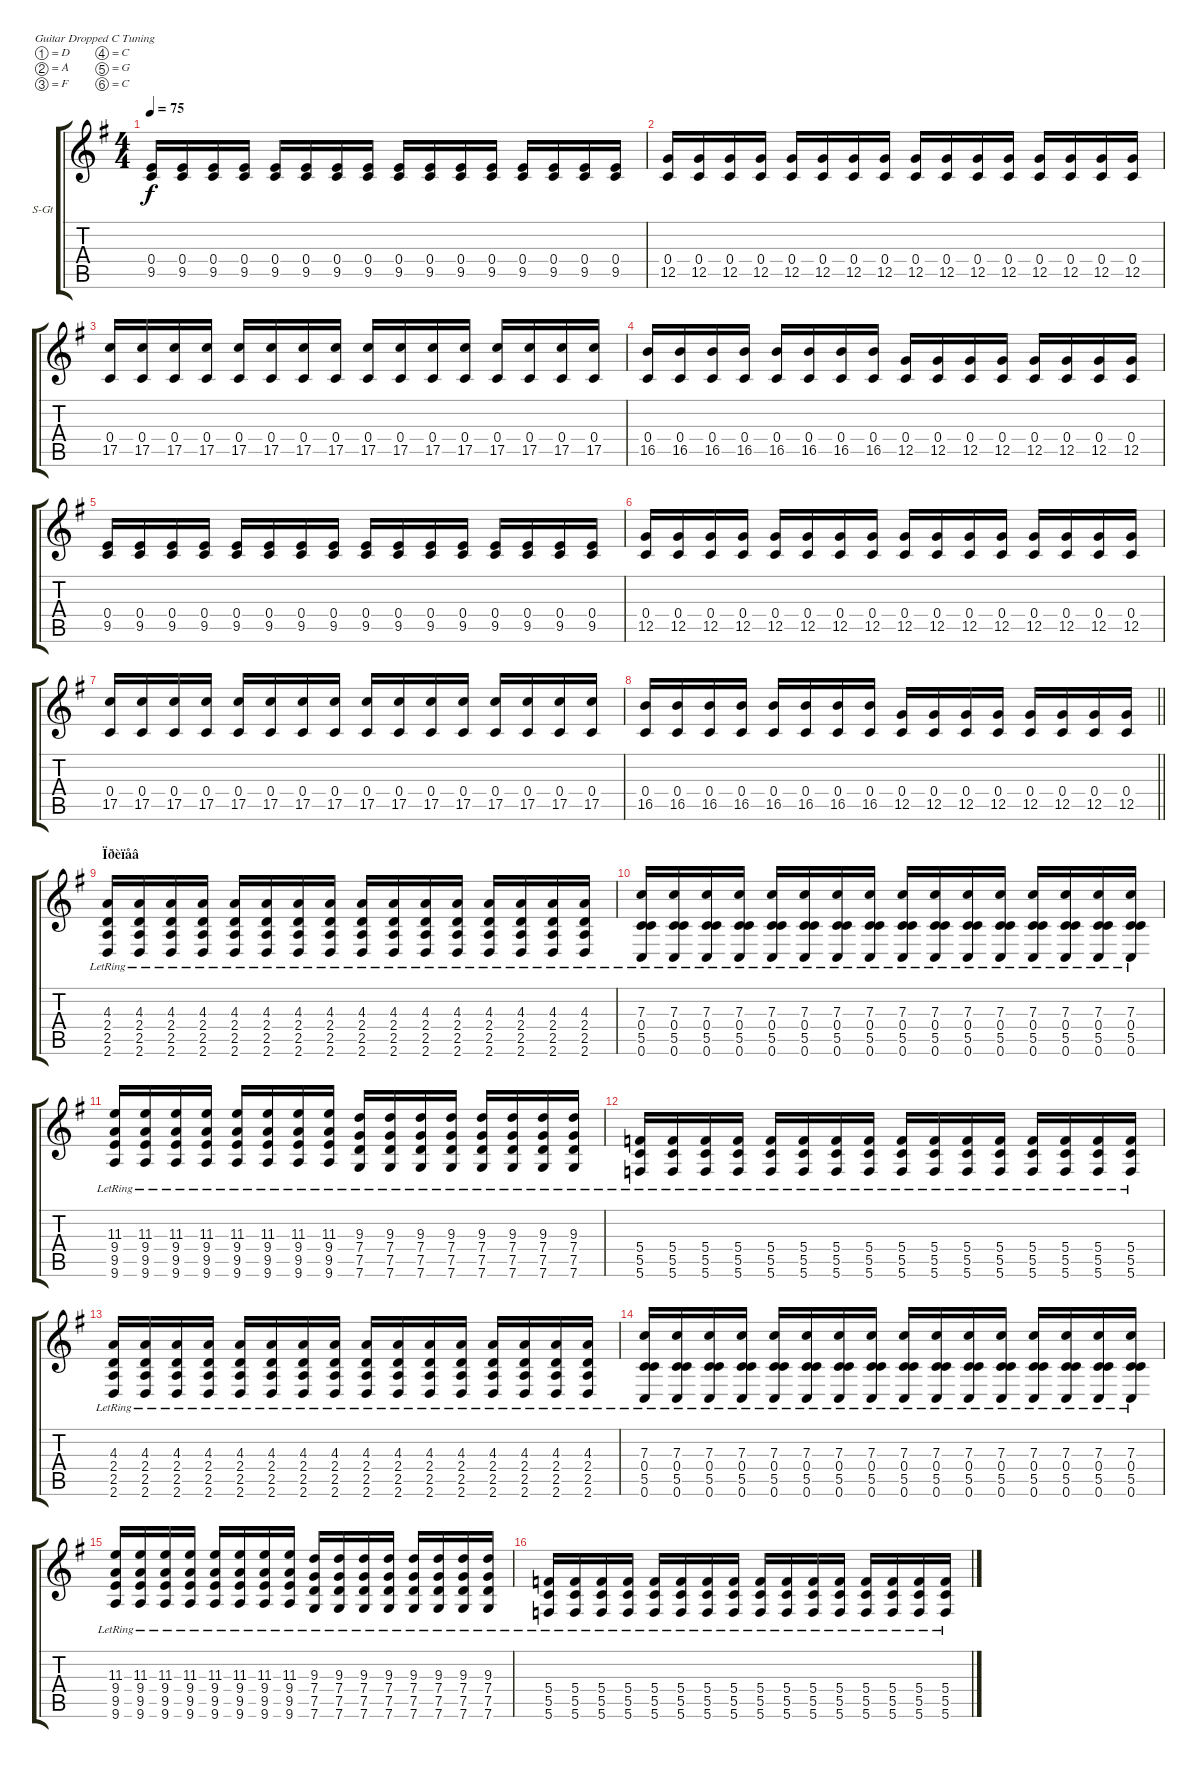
\bracketExtendMode groupsimilarinstruments
\firstSystemTrackNameOrientation horizontal
\otherSystemsTrackNameOrientation horizontal
\track ("Steel Guitar" "S-Gt") {mute instrument acousticguitarsteel}
\staff {score tabs}
\tuning (D4 A3 F3 C3 G2 C2)
\ts (4 4)
\tempo 75
\clef g2
\scale
0.333333
\ks eminor
(0.4 9.5).16{dy f} (0.4 9.5).16 (0.4 9.5).16 (0.4 9.5).16 (0.4 9.5).16 (0.4 9.5).16 (0.4 9.5).16 (0.4 9.5).16 (0.4 9.5).16 (0.4 9.5).16 (0.4 9.5).16 (0.4 9.5).16 (0.4 9.5).16 (0.4 9.5).16 (0.4 9.5).16 (0.4 9.5).16 |
\scale
0.333333 (0.4 12.5).16 (0.4 12.5).16 (0.4 12.5).16 (0.4 12.5).16 (0.4 12.5).16 (0.4 12.5).16 (0.4 12.5).16 (0.4 12.5).16 (0.4 12.5).16 (0.4 12.5).16 (0.4 12.5).16 (0.4 12.5).16 (0.4 12.5).16 (0.4 12.5).16 (0.4 12.5).16 (0.4 12.5).16 |
\scale
0.333333 (0.4 17.5).16 (0.4 17.5).16 (0.4 17.5).16 (0.4 17.5).16 (0.4 17.5).16 (0.4 17.5).16 (0.4 17.5).16 (0.4 17.5).16 (0.4 17.5).16 (0.4 17.5).16 (0.4 17.5).16 (0.4 17.5).16 (0.4 17.5).16 (0.4 17.5).16 (0.4 17.5).16 (0.4 17.5).16 |
\scale
0.333333 (0.4 16.5).16 (0.4 16.5).16 (0.4 16.5).16 (0.4 16.5).16 (0.4 16.5).16 (0.4 16.5).16 (0.4 16.5).16 (0.4 16.5).16 (0.4 12.5).16 (0.4 12.5).16 (0.4 12.5).16 (0.4 12.5).16 (0.4 12.5).16 (0.4 12.5).16 (0.4 12.5).16 (0.4 12.5).16 |
\scale
0.333333 (0.4 9.5).16 (0.4 9.5).16 (0.4 9.5).16 (0.4 9.5).16 (0.4 9.5).16 (0.4 9.5).16 (0.4 9.5).16 (0.4 9.5).16 (0.4 9.5).16 (0.4 9.5).16 (0.4 9.5).16 (0.4 9.5).16 (0.4 9.5).16 (0.4 9.5).16 (0.4 9.5).16 (0.4 9.5).16 |
\scale
0.333333 (0.4 12.5).16 (0.4 12.5).16 (0.4 12.5).16 (0.4 12.5).16 (0.4 12.5).16 (0.4 12.5).16 (0.4 12.5).16 (0.4 12.5).16 (0.4 12.5).16 (0.4 12.5).16 (0.4 12.5).16 (0.4 12.5).16 (0.4 12.5).16 (0.4 12.5).16 (0.4 12.5).16 (0.4 12.5).16 |
\scale
0.333333 (0.4 17.5).16 (0.4 17.5).16 (0.4 17.5).16 (0.4 17.5).16 (0.4 17.5).16 (0.4 17.5).16 (0.4 17.5).16 (0.4 17.5).16 (0.4 17.5).16 (0.4 17.5).16 (0.4 17.5).16 (0.4 17.5).16 (0.4 17.5).16 (0.4 17.5).16 (0.4 17.5).16 (0.4 17.5).16 |
\scale
0.333333
\barLineRight lightlight
(0.4 16.5).16 (0.4 16.5).16 (0.4 16.5).16 (0.4 16.5).16 (0.4 16.5).16 (0.4 16.5).16 (0.4 16.5).16 (0.4 16.5).16 (0.4 12.5).16 (0.4 12.5).16 (0.4 12.5).16 (0.4 12.5).16 (0.4 12.5).16 (0.4 12.5).16 (0.4 12.5).16 (0.4 12.5).16 |
\section ("" "Ïðèïåâ")
\scale
0.333333 (4.3{lr} 2.4{lr} 2.5{lr} 2.6{lr}).16 (4.3{lr} 2.4{lr} 2.5{lr} 2.6{lr}).16 (4.3{lr} 2.4{lr} 2.5{lr} 2.6{lr}).16 (4.3{lr} 2.4{lr} 2.5{lr} 2.6{lr}).16 (4.3{lr} 2.4{lr} 2.5{lr} 2.6{lr}).16 (4.3{lr} 2.4{lr} 2.5{lr} 2.6{lr}).16 (4.3{lr} 2.4{lr} 2.5{lr} 2.6{lr}).16 (4.3{lr} 2.4{lr} 2.5{lr} 2.6{lr}).16 (4.3{lr} 2.4{lr} 2.5{lr} 2.6{lr}).16 (4.3{lr} 2.4{lr} 2.5{lr} 2.6{lr}).16 (4.3{lr} 2.4{lr} 2.5{lr} 2.6{lr}).16 (4.3{lr} 2.4{lr} 2.5{lr} 2.6{lr}).16 (4.3{lr} 2.4{lr} 2.5{lr} 2.6{lr}).16 (4.3{lr} 2.4{lr} 2.5{lr} 2.6{lr}).16 (4.3{lr} 2.4{lr} 2.5{lr} 2.6{lr}).16 (4.3{lr} 2.4{lr} 2.5{lr} 2.6{lr}).16 |
\scale
0.333333 (7.3{lr} 0.4{lr} 5.5{lr} 0.6{lr}).16 (7.3{lr} 0.4{lr} 5.5{lr} 0.6{lr}).16 (7.3{lr} 0.4{lr} 5.5{lr} 0.6{lr}).16 (7.3{lr} 0.4{lr} 5.5{lr} 0.6{lr}).16 (7.3{lr} 0.4{lr} 5.5{lr} 0.6{lr}).16 (7.3{lr} 0.4{lr} 5.5{lr} 0.6{lr}).16 (7.3{lr} 0.4{lr} 5.5{lr} 0.6{lr}).16 (7.3{lr} 0.4{lr} 5.5{lr} 0.6{lr}).16 (7.3{lr} 0.4{lr} 5.5{lr} 0.6{lr}).16 (7.3{lr} 0.4{lr} 5.5{lr} 0.6{lr}).16 (7.3{lr} 0.4{lr} 5.5{lr} 0.6{lr}).16 (7.3{lr} 0.4{lr} 5.5{lr} 0.6{lr}).16 (7.3{lr} 0.4{lr} 5.5{lr} 0.6{lr}).16 (7.3{lr} 0.4{lr} 5.5{lr} 0.6{lr}).16 (7.3{lr} 0.4{lr} 5.5{lr} 0.6{lr}).16 (7.3{lr} 0.4{lr} 5.5{lr} 0.6{lr}).16 |
\scale
0.333333 (11.3{lr} 9.4{lr} 9.5{lr} 9.6{lr}).16 (11.3{lr} 9.4{lr} 9.5{lr} 9.6{lr}).16 (11.3{lr} 9.4{lr} 9.5{lr} 9.6{lr}).16 (11.3{lr} 9.4{lr} 9.5{lr} 9.6{lr}).16 (11.3{lr} 9.4{lr} 9.5{lr} 9.6{lr}).16 (11.3{lr} 9.4{lr} 9.5{lr} 9.6{lr}).16 (11.3{lr} 9.4{lr} 9.5{lr} 9.6{lr}).16 (11.3{lr} 9.4{lr} 9.5{lr} 9.6{lr}).16 (7.4{lr} 7.5{lr} 7.6{lr} 9.3).16 (7.4{lr} 7.5{lr} 7.6{lr} 9.3).16 (7.4{lr} 7.5{lr} 7.6{lr} 9.3).16 (7.4{lr} 7.5{lr} 7.6{lr} 9.3).16 (7.4{lr} 7.5{lr} 7.6{lr} 9.3).16 (7.4{lr} 7.5{lr} 7.6{lr} 9.3).16 (7.4{lr} 7.5{lr} 7.6{lr} 9.3).16 (7.4{lr} 7.5{lr} 7.6{lr} 9.3).16 |
\scale
0.333333 (5.4{lr} 5.5{lr} 5.6{lr}).16 (5.4{lr} 5.5{lr} 5.6{lr}).16 (5.4{lr} 5.5{lr} 5.6{lr}).16 (5.4{lr} 5.5{lr} 5.6{lr}).16 (5.4{lr} 5.5{lr} 5.6{lr}).16 (5.4{lr} 5.5{lr} 5.6{lr}).16 (5.4{lr} 5.5{lr} 5.6{lr}).16 (5.4{lr} 5.5{lr} 5.6{lr}).16 (5.4{lr} 5.5{lr} 5.6{lr}).16 (5.4{lr} 5.5{lr} 5.6{lr}).16 (5.4{lr} 5.5{lr} 5.6{lr}).16 (5.4{lr} 5.5{lr} 5.6{lr}).16 (5.4{lr} 5.5{lr} 5.6{lr}).16 (5.4{lr} 5.5{lr} 5.6{lr}).16 (5.4{lr} 5.5{lr} 5.6{lr}).16 (5.4{lr} 5.5{lr} 5.6{lr}).16 |
\scale
0.333333 (4.3{lr} 2.4{lr} 2.5{lr} 2.6{lr}).16 (4.3{lr} 2.4{lr} 2.5{lr} 2.6{lr}).16 (4.3{lr} 2.4{lr} 2.5{lr} 2.6{lr}).16 (4.3{lr} 2.4{lr} 2.5{lr} 2.6{lr}).16 (4.3{lr} 2.4{lr} 2.5{lr} 2.6{lr}).16 (4.3{lr} 2.4{lr} 2.5{lr} 2.6{lr}).16 (4.3{lr} 2.4{lr} 2.5{lr} 2.6{lr}).16 (4.3{lr} 2.4{lr} 2.5{lr} 2.6{lr}).16 (4.3{lr} 2.4{lr} 2.5{lr} 2.6{lr}).16 (4.3{lr} 2.4{lr} 2.5{lr} 2.6{lr}).16 (4.3{lr} 2.4{lr} 2.5{lr} 2.6{lr}).16 (4.3{lr} 2.4{lr} 2.5{lr} 2.6{lr}).16 (4.3{lr} 2.4{lr} 2.5{lr} 2.6{lr}).16 (4.3{lr} 2.4{lr} 2.5{lr} 2.6{lr}).16 (4.3{lr} 2.4{lr} 2.5{lr} 2.6{lr}).16 (4.3{lr} 2.4{lr} 2.5{lr} 2.6{lr}).16 |
\scale
0.333333 (7.3{lr} 0.4{lr} 5.5{lr} 0.6{lr}).16 (7.3{lr} 0.4{lr} 5.5{lr} 0.6{lr}).16 (7.3{lr} 0.4{lr} 5.5{lr} 0.6{lr}).16 (7.3{lr} 0.4{lr} 5.5{lr} 0.6{lr}).16 (7.3{lr} 0.4{lr} 5.5{lr} 0.6{lr}).16 (7.3{lr} 0.4{lr} 5.5{lr} 0.6{lr}).16 (7.3{lr} 0.4{lr} 5.5{lr} 0.6{lr}).16 (7.3{lr} 0.4{lr} 5.5{lr} 0.6{lr}).16 (7.3{lr} 0.4{lr} 5.5{lr} 0.6{lr}).16 (7.3{lr} 0.4{lr} 5.5{lr} 0.6{lr}).16 (7.3{lr} 0.4{lr} 5.5{lr} 0.6{lr}).16 (7.3{lr} 0.4{lr} 5.5{lr} 0.6{lr}).16 (7.3{lr} 0.4{lr} 5.5{lr} 0.6{lr}).16 (7.3{lr} 0.4{lr} 5.5{lr} 0.6{lr}).16 (7.3{lr} 0.4{lr} 5.5{lr} 0.6{lr}).16 (7.3{lr} 0.4{lr} 5.5{lr} 0.6{lr}).16 |
\scale
0.333333 (11.3{lr} 9.4{lr} 9.5{lr} 9.6{lr}).16 (11.3{lr} 9.4{lr} 9.5{lr} 9.6{lr}).16 (11.3{lr} 9.4{lr} 9.5{lr} 9.6{lr}).16 (11.3{lr} 9.4{lr} 9.5{lr} 9.6{lr}).16 (11.3{lr} 9.4{lr} 9.5{lr} 9.6{lr}).16 (11.3{lr} 9.4{lr} 9.5{lr} 9.6{lr}).16 (11.3{lr} 9.4{lr} 9.5{lr} 9.6{lr}).16 (11.3{lr} 9.4{lr} 9.5{lr} 9.6{lr}).16 (7.4{lr} 7.5{lr} 7.6{lr} 9.3).16 (7.4{lr} 7.5{lr} 7.6{lr} 9.3).16 (7.4{lr} 7.5{lr} 7.6{lr} 9.3).16 (7.4{lr} 7.5{lr} 7.6{lr} 9.3).16 (7.4{lr} 7.5{lr} 7.6{lr} 9.3).16 (7.4{lr} 7.5{lr} 7.6{lr} 9.3).16 (7.4{lr} 7.5{lr} 7.6{lr} 9.3).16 (7.4{lr} 7.5{lr} 7.6{lr} 9.3).16 |
\scale
0.333333 (5.4{lr} 5.5{lr} 5.6{lr}).16 (5.4{lr} 5.5{lr} 5.6{lr}).16 (5.4{lr} 5.5{lr} 5.6{lr}).16 (5.4{lr} 5.5{lr} 5.6{lr}).16 (5.4{lr} 5.5{lr} 5.6{lr}).16 (5.4{lr} 5.5{lr} 5.6{lr}).16 (5.4{lr} 5.5{lr} 5.6{lr}).16 (5.4{lr} 5.5{lr} 5.6{lr}).16 (5.4{lr} 5.5{lr} 5.6{lr}).16 (5.4{lr} 5.5{lr} 5.6{lr}).16 (5.4{lr} 5.5{lr} 5.6{lr}).16 (5.4{lr} 5.5{lr} 5.6{lr}).16 (5.4{lr} 5.5{lr} 5.6{lr}).16 (5.4{lr} 5.5{lr} 5.6{lr}).16 (5.4{lr} 5.5{lr} 5.6{lr}).16 (5.4{lr} 5.5{lr} 5.6{lr}).16
